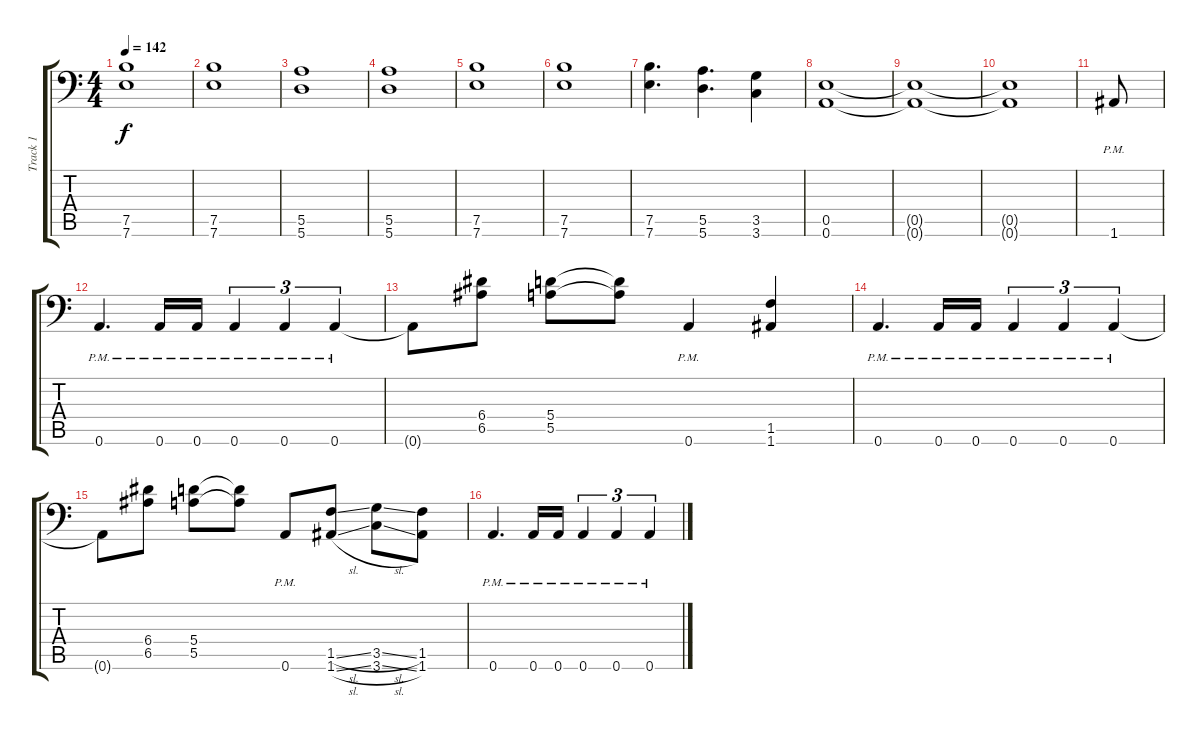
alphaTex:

\track ("Track 1" "Track 1") {instrument overdrivenguitar}
\staff {score tabs}
\tuning (B3 Gb3 D3 A2 E2 A1) {hide}
\ts (4 4)
\tempo 142
\clef f4
\ks c
(7.5 7.6).1{dy f} |
(7.5 7.6).1 |
(5.5 5.6).1 |
(5.5 5.6).1 |
(7.5 7.6).1 |
(7.5 7.6).1 |
(7.5 7.6).4{d} (5.5 5.6).4{d} (3.5 3.6).4 |
(0.5 0.6).1 |
(0.5{t} 0.6{t}).1 |
(0.5{t} 0.6{t}).1 |
1.6{pm}.8 |
0.6{pm}.4{d} 0.6{pm}.16 0.6{pm}.16 0.6{pm}.4{tu (3 2)} 0.6{pm}.4{tu (3 2)} 0.6{pm}.4{tu (3 2)} |
0.6{t}.8 (6.4 6.5).8 (5.4 5.5).8 (5.4{t} 5.5{t}).8 0.6{pm}.4 (1.5 1.6).4 |
0.6{pm}.4{d} 0.6{pm}.16 0.6{pm}.16 0.6{pm}.4{tu (3 2)} 0.6{pm}.4{tu (3 2)} 0.6{pm}.4{tu (3 2)} |
0.6{t}.8 (6.4 6.5).8 (5.4 5.5).8 (5.4{t} 5.5{t}).8 0.6{pm}.8 (1.5{sl} 1.6{sl}).8 (3.5{sl} 3.6{sl}).8 (1.5 1.6).8 |
0.6{pm}.4{d} 0.6{pm}.16 0.6{pm}.16 0.6{pm}.4{tu (3 2)} 0.6{pm}.4{tu (3 2)} 0.6{pm}.4{tu (3 2)}
